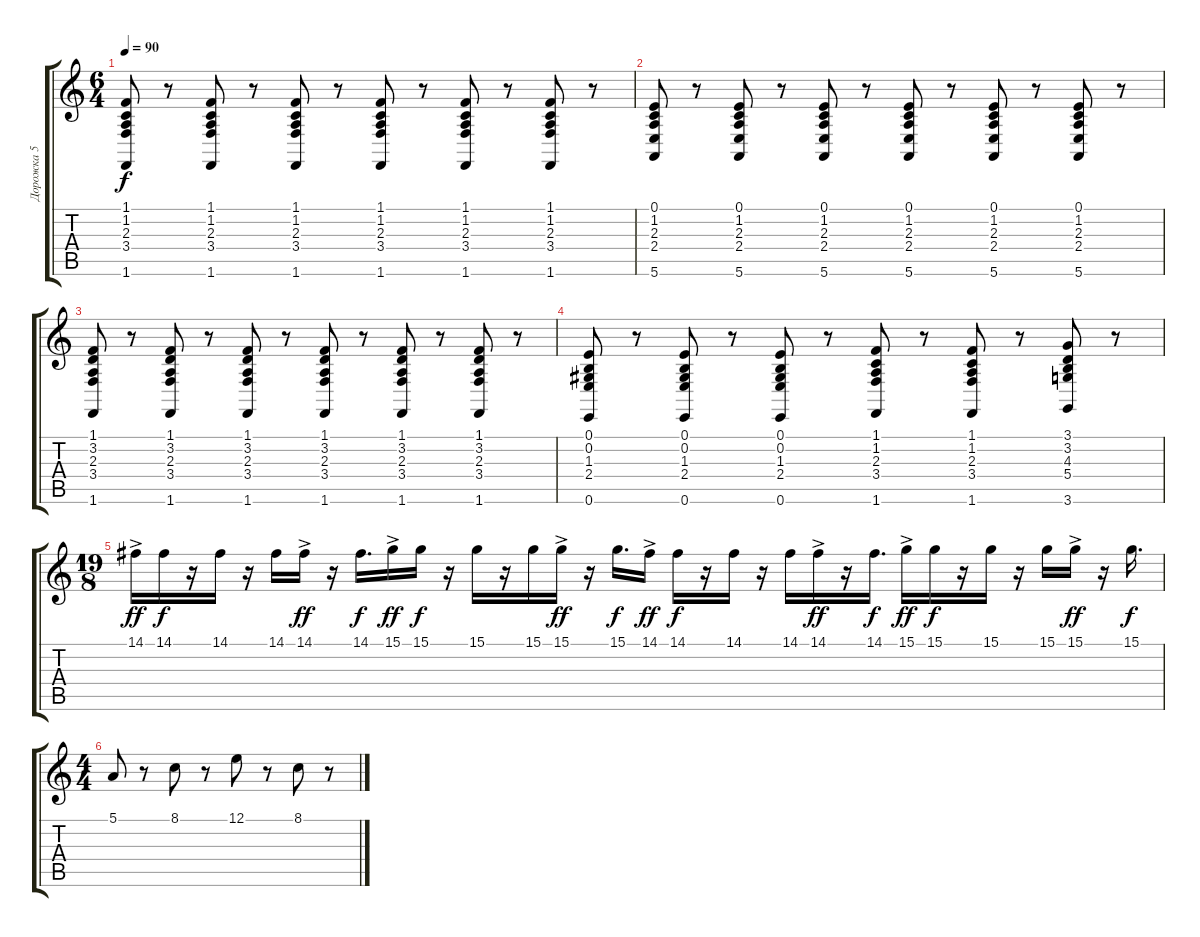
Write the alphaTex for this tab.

\track ("Дорожка 5" "Дорожка 5") {instrument tremolostrings}
\staff {score tabs}
\tuning (E4 B3 G3 D3 A2 E2) {hide}
\ts (6 4)
\tempo 90
\clef g2
\ks c
(1.1 1.2 2.3 3.4 1.6).8{dy f} r.8 (1.1 1.2 2.3 3.4 1.6).8 r.8 (1.1 1.2 2.3 3.4 1.6).8 r.8 (1.1 1.2 2.3 3.4 1.6).8 r.8 (1.1 1.2 2.3 3.4 1.6).8 r.8 (1.1 1.2 2.3 3.4 1.6).8 r.8 |
(0.1 1.2 2.3 2.4 5.6).8 r.8 (0.1 1.2 2.3 2.4 5.6).8 r.8 (0.1 1.2 2.3 2.4 5.6).8 r.8 (0.1 1.2 2.3 2.4 5.6).8 r.8 (0.1 1.2 2.3 2.4 5.6).8 r.8 (0.1 1.2 2.3 2.4 5.6).8 r.8 |
(1.1 3.2 2.3 3.4 1.6).8 r.8 (1.1 3.2 2.3 3.4 1.6).8 r.8 (1.1 3.2 2.3 3.4 1.6).8 r.8 (1.1 3.2 2.3 3.4 1.6).8 r.8 (1.1 3.2 2.3 3.4 1.6).8 r.8 (1.1 3.2 2.3 3.4 1.6).8 r.8 |
(0.1 0.2 1.3 2.4 0.6).8 r.8 (0.1 0.2 1.3 2.4 0.6).8 r.8 (0.1 0.2 1.3 2.4 0.6).8 r.8 (1.1 1.2 2.3 3.4 1.6).8 r.8 (1.1 1.2 2.3 3.4 1.6).8 r.8 (3.1 3.2 4.3 5.4 3.6).8 r.8 |
\ts (19 8)
14.1{ac}.16{dy ff} 14.1.16{dy f} r.16 14.1.16 r.16 14.1.16 14.1{ac}.16{dy ff} r.16 14.1.16{d dy f} 15.1{ac}.16{dy ff} 15.1.16{dy f} r.16 15.1.16 r.16 15.1.16 15.1{ac}.16{dy ff} r.16 15.1.16{d dy f} 14.1{ac}.16{dy ff} 14.1.16{dy f} r.16 14.1.16 r.16 14.1.16 14.1{ac}.16{dy ff} r.16 14.1.16{d dy f} 15.1{ac}.16{dy ff} 15.1.16{dy f} r.16 15.1.16 r.16 15.1.16 15.1{ac}.16{dy ff} r.16 15.1.16{d dy f} |
\ts (4 4)
5.1.8 r.8 8.1.8 r.8 12.1.8 r.8 8.1.8 r.8
